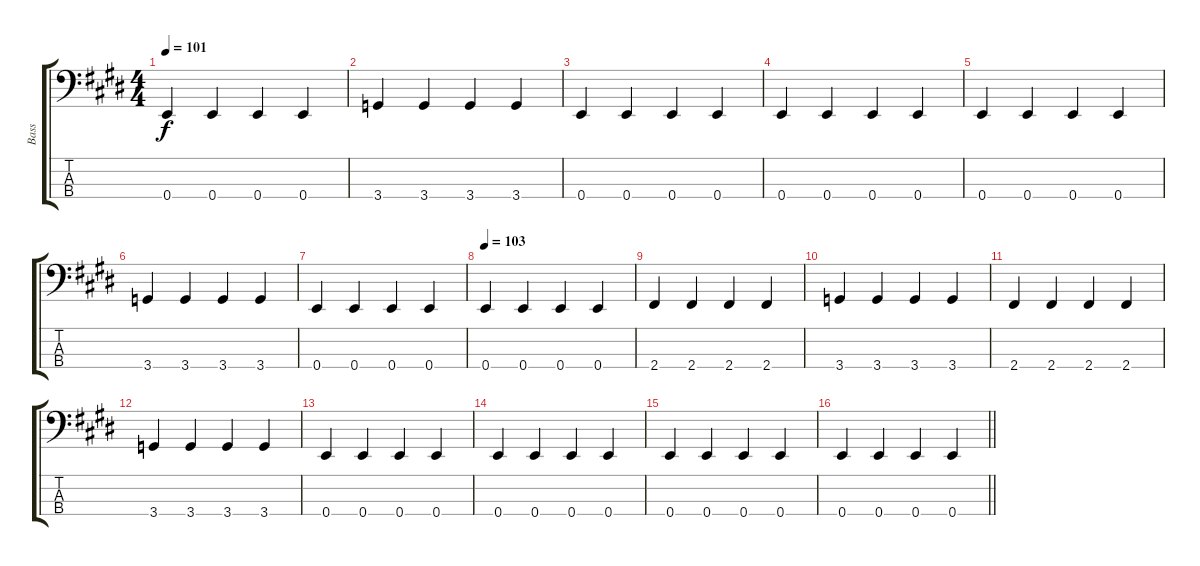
\track ("Bass" "Bass") {instrument electricbassfinger}
\staff {score tabs}
\tuning (G2 D2 A1 E1) {hide}
\ts (4 4)
\tempo 101
\clef f4
\ks e
0.4.4{dy f} 0.4.4 0.4.4 0.4.4 |
3.4.4 3.4.4 3.4.4 3.4.4 |
0.4.4 0.4.4 0.4.4 0.4.4 |
0.4.4 0.4.4 0.4.4 0.4.4 |
0.4.4 0.4.4 0.4.4 0.4.4 |
3.4.4 3.4.4 3.4.4 3.4.4 |
0.4.4 0.4.4 0.4.4 0.4.4 |
\tempo 103
0.4.4 0.4.4 0.4.4 0.4.4 |
2.4.4 2.4.4 2.4.4 2.4.4 |
3.4.4 3.4.4 3.4.4 3.4.4 |
2.4.4 2.4.4 2.4.4 2.4.4 |
3.4.4 3.4.4 3.4.4 3.4.4 |
0.4.4 0.4.4 0.4.4 0.4.4 |
0.4.4 0.4.4 0.4.4 0.4.4 |
0.4.4 0.4.4 0.4.4 0.4.4 |
\barLineRight lightlight
0.4.4 0.4.4 0.4.4 0.4.4
